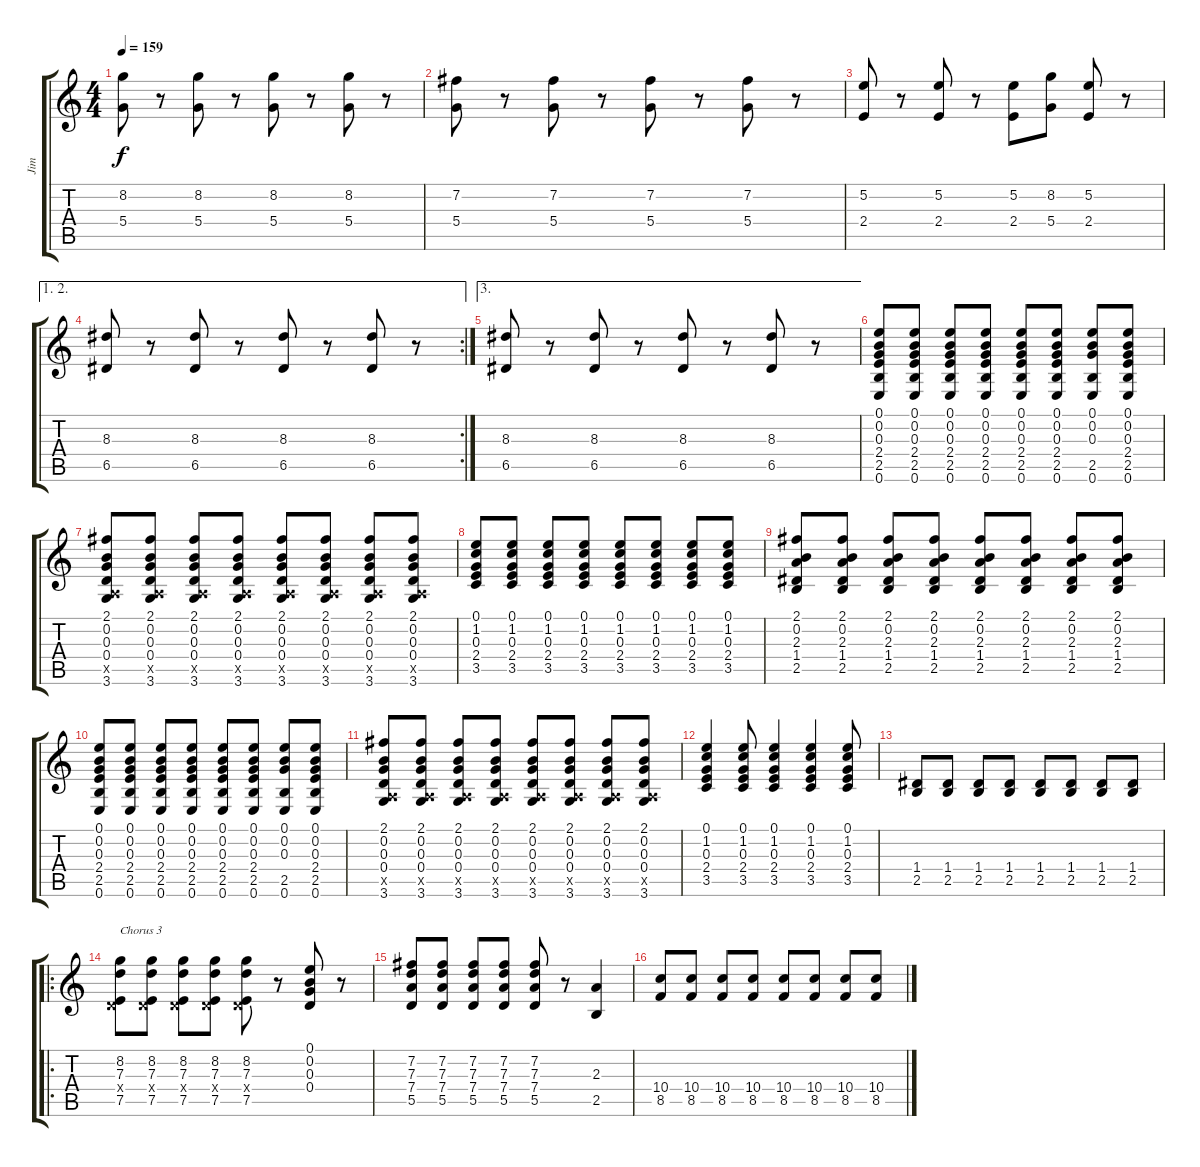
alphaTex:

\track ("Jim" "Jim") {instrument distortionguitar}
\staff {score tabs}
\tuning (E4 B3 G3 D3 A2 E2) {hide}
\ts (4 4)
\tempo 159
\clef g2
\ks c
(8.2 5.4).8{dy f} r.8 (8.2 5.4).8 r.8 (8.2 5.4).8 r.8 (8.2 5.4).8 r.8 |
(7.2 5.4).8 r.8 (7.2 5.4).8 r.8 (7.2 5.4).8 r.8 (7.2 5.4).8 r.8 |
(5.2 2.4).8 r.8 (5.2 2.4).8 r.8 (5.2 2.4).8 (8.2 5.4).8 (5.2 2.4).8 r.8 |
\ae (1 2)
\rc 2
(8.3 6.5).8 r.8 (8.3 6.5).8 r.8 (8.3 6.5).8 r.8 (8.3 6.5).8 r.8 |
\ae 3
(8.3 6.5).8 r.8 (8.3 6.5).8 r.8 (8.3 6.5).8 r.8 (8.3 6.5).8 r.8 |
(0.1 0.2 0.3 2.4 2.5 0.6).8 (0.1 0.2 0.3 2.4 2.5 0.6).8 (0.1 0.2 0.3 2.4 2.5 0.6).8 (0.1 0.2 0.3 2.4 2.5 0.6).8 (0.1 0.2 0.3 2.4 2.5 0.6).8 (0.1 0.2 0.3 2.4 2.5 0.6).8 (0.1 0.2 0.3 2.5 0.6).8 (0.1 0.2 0.3 2.4 2.5 0.6).8 |
(2.1 0.2 0.3 0.4 0.5{x} 3.6).8 (2.1 0.2 0.3 0.4 0.5{x} 3.6).8 (2.1 0.2 0.3 0.4 0.5{x} 3.6).8 (2.1 0.2 0.3 0.4 0.5{x} 3.6).8 (2.1 0.2 0.3 0.4 0.5{x} 3.6).8 (2.1 0.2 0.3 0.4 0.5{x} 3.6).8 (2.1 0.2 0.3 0.4 0.5{x} 3.6).8 (2.1 0.2 0.3 0.4 0.5{x} 3.6).8 |
(0.1 1.2 0.3 2.4 3.5).8 (0.1 1.2 0.3 2.4 3.5).8 (0.1 1.2 0.3 2.4 3.5).8 (0.1 1.2 0.3 2.4 3.5).8 (0.1 1.2 0.3 2.4 3.5).8 (0.1 1.2 0.3 2.4 3.5).8 (0.1 1.2 0.3 2.4 3.5).8 (0.1 1.2 0.3 2.4 3.5).8 |
(2.1 0.2 2.3 1.4 2.5).8 (2.1 0.2 2.3 1.4 2.5).8 (2.1 0.2 2.3 1.4 2.5).8 (2.1 0.2 2.3 1.4 2.5).8 (2.1 0.2 2.3 1.4 2.5).8 (2.1 0.2 2.3 1.4 2.5).8 (2.1 0.2 2.3 1.4 2.5).8 (2.1 0.2 2.3 1.4 2.5).8 |
(0.1 0.2 0.3 2.4 2.5 0.6).8 (0.1 0.2 0.3 2.4 2.5 0.6).8 (0.1 0.2 0.3 2.4 2.5 0.6).8 (0.1 0.2 0.3 2.4 2.5 0.6).8 (0.1 0.2 0.3 2.4 2.5 0.6).8 (0.1 0.2 0.3 2.4 2.5 0.6).8 (0.1 0.2 0.3 2.5 0.6).8 (0.1 0.2 0.3 2.4 2.5 0.6).8 |
(2.1 0.2 0.3 0.4 0.5{x} 3.6).8 (2.1 0.2 0.3 0.4 0.5{x} 3.6).8 (2.1 0.2 0.3 0.4 0.5{x} 3.6).8 (2.1 0.2 0.3 0.4 0.5{x} 3.6).8 (2.1 0.2 0.3 0.4 0.5{x} 3.6).8 (2.1 0.2 0.3 0.4 0.5{x} 3.6).8 (2.1 0.2 0.3 0.4 0.5{x} 3.6).8 (2.1 0.2 0.3 0.4 0.5{x} 3.6).8 |
(0.1 1.2 0.3 2.4 3.5).4 (0.1 1.2 0.3 2.4 3.5).8 (0.1 1.2 0.3 2.4 3.5).4 (0.1 1.2 0.3 2.4 3.5).4 (0.1 1.2 0.3 2.4 3.5).8 |
(1.4 2.5).8{instrument electricguitarmuted} (1.4 2.5).8 (1.4 2.5).8 (1.4 2.5).8 (1.4 2.5).8 (1.4 2.5).8 (1.4 2.5).8 (1.4 2.5).8 |
\ro
(8.2 7.3 0.4{x} 7.5).8{txt "Chorus 3" instrument distortionguitar} (8.2 7.3 0.4{x} 7.5).8 (8.2 7.3 0.4{x} 7.5).8 (8.2 7.3 0.4{x} 7.5).8 (8.2 7.3 0.4{x} 7.5).8 r.8 (0.1 0.2 0.3 0.4).8 r.8 |
(7.2 7.3 7.4 5.5).8 (7.2 7.3 7.4 5.5).8 (7.2 7.3 7.4 5.5).8 (7.2 7.3 7.4 5.5).8 (7.2 7.3 7.4 5.5).8 r.8 (2.3 2.5).4 |
(10.4 8.5).8 (10.4 8.5).8 (10.4 8.5).8 (10.4 8.5).8 (10.4 8.5).8 (10.4 8.5).8 (10.4 8.5).8 (10.4 8.5).8
